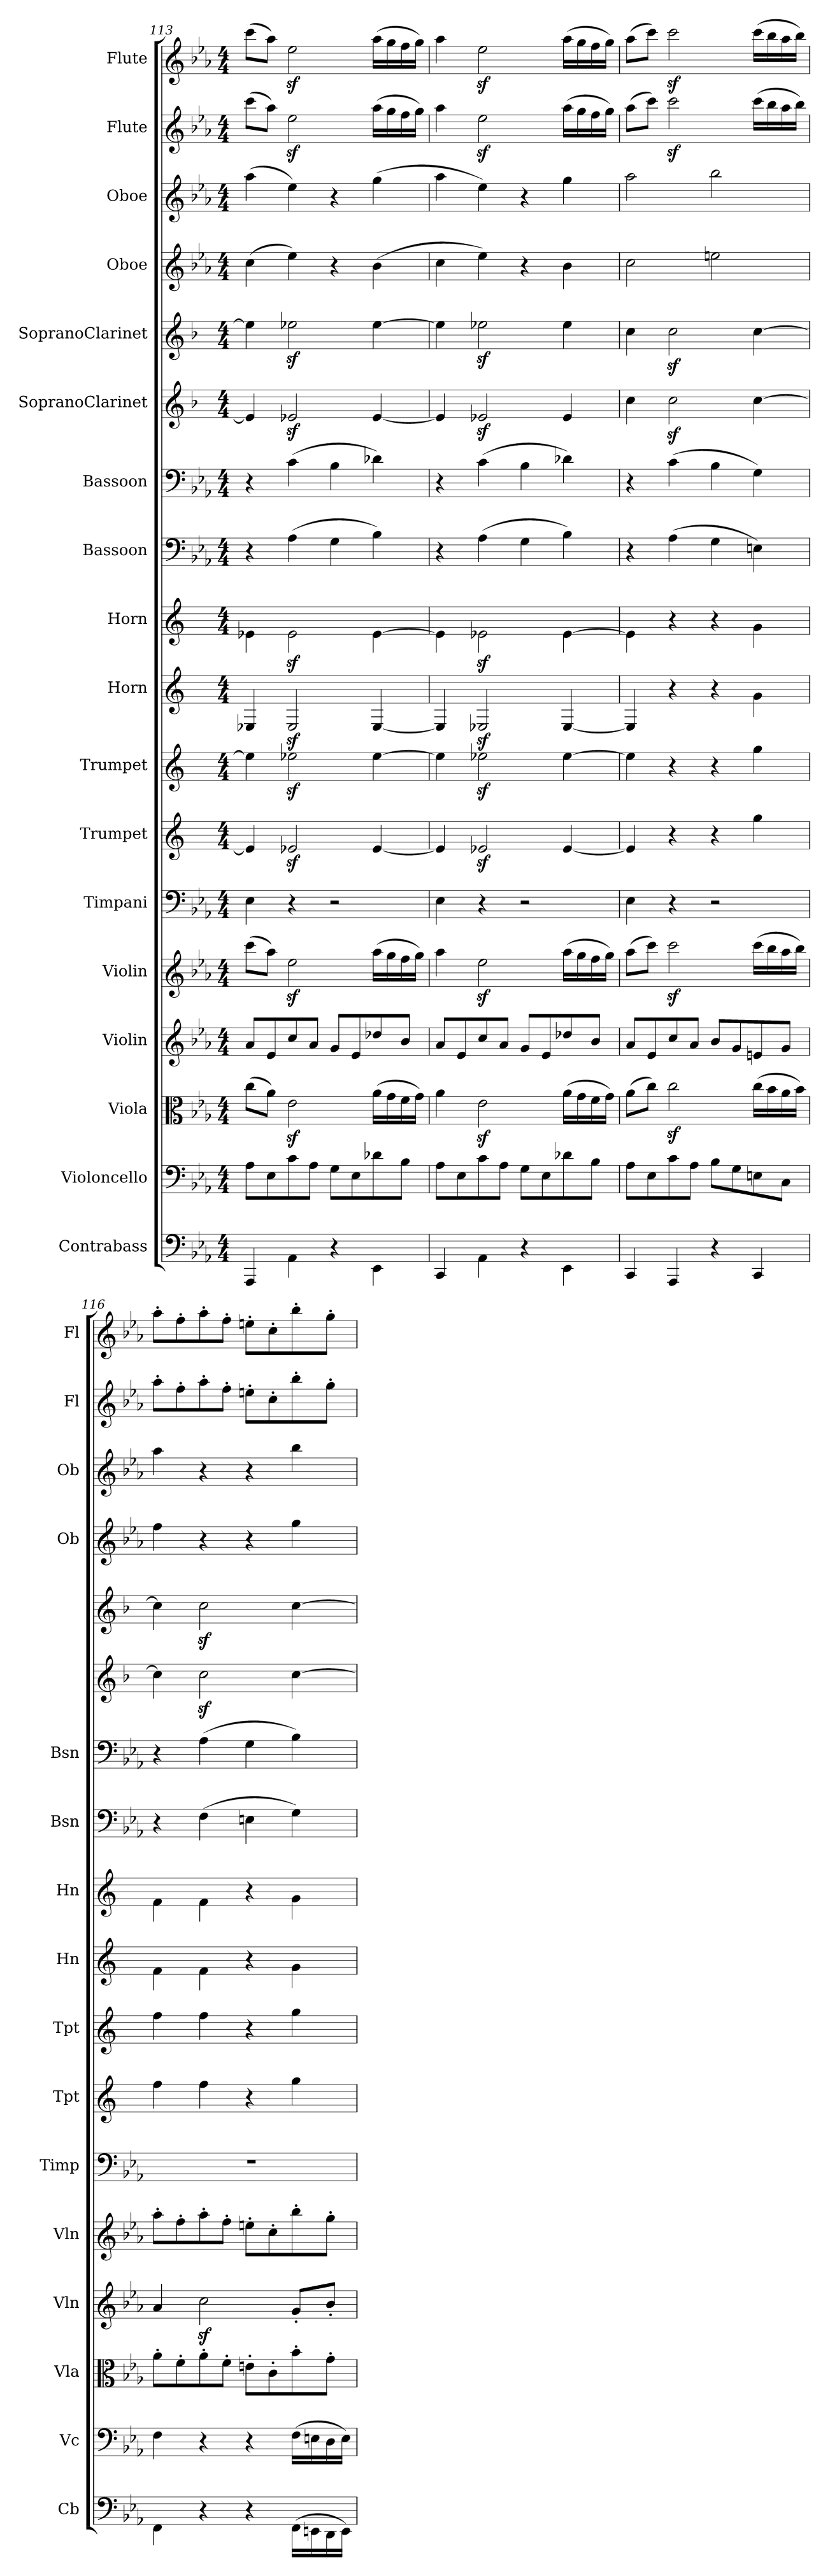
**kern	**kern	**kern	**kern	**kern	**kern	**kern	**kern	**kern	**kern	**kern	**kern	**kern	**kern	**kern	**kern	**kern	**kern
*part18	*part17	*part16	*part15	*part14	*part13	*part12	*part11	*part10	*part9	*part8	*part7	*part6	*part5	*part4	*part3	*part2	*part1
*staff18	*staff17	*staff16	*staff15	*staff14	*staff13	*staff12	*staff11	*staff10	*staff9	*staff8	*staff7	*staff6	*staff5	*staff4	*staff3	*staff2	*staff1
*I"Contrabass	*I"Violoncello	*I"Viola	*I"Violin	*I"Violin	*I"Timpani	*I"Trumpet	*I"Trumpet	*I"Horn	*I"Horn	*I"Bassoon	*I"Bassoon	*I"SopranoClarinet	*I"SopranoClarinet	*I"Oboe	*I"Oboe	*I"Flute	*I"Flute
*I'Cb	*I'Vc	*I'Vla	*I'Vln	*I'Vln	*I'Timp	*I'Tpt	*I'Tpt	*I'Hn	*I'Hn	*I'Bsn	*I'Bsn	*	*	*I'Ob	*I'Ob	*I'Fl	*I'Fl
*clefF4	*clefF4	*clefC3	*clefG2	*clefG2	*clefF4	*clefG2	*clefG2	*clefG2	*clefG2	*clefF4	*clefF4	*clefG2	*clefG2	*clefG2	*clefG2	*clefG2	*clefG2
*k[b-e-a-]	*k[b-e-a-]	*k[b-e-a-]	*k[b-e-a-]	*k[b-e-a-]	*k[b-e-a-]	*k[]	*k[]	*k[]	*k[]	*k[b-e-a-]	*k[b-e-a-]	*k[b-]	*k[b-]	*k[b-e-a-]	*k[b-e-a-]	*k[b-e-a-]	*k[b-e-a-]
*M4/4	*M4/4	*M4/4	*M4/4	*M4/4	*M4/4	*M4/4	*M4/4	*M4/4	*M4/4	*M4/4	*M4/4	*M4/4	*M4/4	*M4/4	*M4/4	*M4/4	*M4/4
=113	=113	=113	=113	=113	=113	=113	=113	=113	=113	=113	=113	=113	=113	=113	=113	=113	=113
4AAA-/	8A-\L	(8cc\L	8a-/L	(8ccc\L	4E-\	4e-/]	4ee-\]	4E-X/	4e-X\	4r	4r	4e-/]	4ee-\]	(4cc\	(4aa-\	(8ccc\L	(8ccc\L
.	8E-\	8a-\J)	8e-/	8aa-\J)	.	.	.	.	.	.	.	.	.	.	.	8aa-\J)	8aa-\J)
4AA-\	8c\	2e-z\	8cc/	2ee-z\	4r	2e-Xz/	2ee-Xz\	2E-z/	2e-z\	(4A-\	(4c\	2e-Xz/	2ee-Xz\	4ee-\)	4ee-\)	2ee-z\	2ee-z\
.	8A-\J	.	8a-/J	.	.	.	.	.	.	.	.	.	.	.	.	.	.
4r	8G\L	.	8g/L	.	2r	.	.	.	.	4G\	4B-\	.	.	4r	4r	.	.
.	8E-\	.	8e-/	.	.	.	.	.	.	.	.	.	.	.	.	.	.
4EE-\	8d-X\	(16a-\LL	8dd-X/	(16aa-\LL	.	[4e-/	[4ee-\	[4E-/	[4e-\	4B-\)	4d-X\)	[4e-/	[4ee-\	(4b-\	(4gg\	(16aa-\LL	(16aa-\LL
.	.	16g\	.	16gg\	.	.	.	.	.	.	.	.	.	.	.	16gg\	16gg\
.	8B-\J	16f\	8b-/J	16ff\	.	.	.	.	.	.	.	.	.	.	.	16ff\	16ff\
.	.	16g\JJ)	.	16gg\JJ)	.	.	.	.	.	.	.	.	.	.	.	16gg\JJ)	16gg\JJ)
=114	=114	=114	=114	=114	=114	=114	=114	=114	=114	=114	=114	=114	=114	=114	=114	=114	=114
4CC/	8A-\L	4a-\	8a-/L	4aa-\	4E-\	4e-/]	4ee-\]	4E-/]	4e-\]	4r	4r	4e-/]	4ee-\]	4cc\	4aa-\	4aa-\	4aa-\
.	8E-\	.	8e-/	.	.	.	.	.	.	.	.	.	.	.	.	.	.
4AA-\	8c\	2e-z\	8cc/	2ee-z\	4r	2e-Xz/	2ee-Xz\	2E-Xz/	2e-Xz\	(4A-\	(4c\	2e-Xz/	2ee-Xz\	4ee-\)	4ee-\)	2ee-z\	2ee-z\
.	8A-\J	.	8a-/J	.	.	.	.	.	.	.	.	.	.	.	.	.	.
4r	8G\L	.	8g/L	.	2r	.	.	.	.	4G\	4B-\	.	.	4r	4r	.	.
.	8E-\	.	8e-/	.	.	.	.	.	.	.	.	.	.	.	.	.	.
4EE-\	8d-X\	(16a-\LL	8dd-X/	(16aa-\LL	.	[4e-/	[4ee-\	[4E-/	[4e-\	4B-\)	4d-X\)	4e-/	4ee-\	4b-\	4gg\	(16aa-\LL	(16aa-\LL
.	.	16g\	.	16gg\	.	.	.	.	.	.	.	.	.	.	.	16gg\	16gg\
.	8B-\J	16f\	8b-/J	16ff\	.	.	.	.	.	.	.	.	.	.	.	16ff\	16ff\
.	.	16g\JJ)	.	16gg\JJ)	.	.	.	.	.	.	.	.	.	.	.	16gg\JJ)	16gg\JJ)
=115	=115	=115	=115	=115	=115	=115	=115	=115	=115	=115	=115	=115	=115	=115	=115	=115	=115
4CC/	8A-\L	(8a-\L	8a-/L	(8aa-\L	4E-\	4e-/]	4ee-\]	4E-/]	4e-\]	4r	4r	4cc\	4cc\	2cc\	2aa-\	(8aa-\L	(8aa-\L
.	8E-\	8cc\J)	8e-/	8ccc\J)	.	.	.	.	.	.	.	.	.	.	.	8ccc\J)	8ccc\J)
4AAA-/	8c\	2ccz\	8cc/	2cccz\	4r	4r	4r	4r	4r	(4A-\	(4c\	2ccz\	2ccz\	.	.	2cccz\	2cccz\
.	8A-\J	.	8a-/J	.	.	.	.	.	.	.	.	.	.	.	.	.	.
4r	8B-\L	.	8b-/L	.	2r	4r	4r	4r	4r	4G\	4B-\	.	.	2een\	2bb-\	.	.
.	8G\	.	8g/	.	.	.	.	.	.	.	.	.	.	.	.	.	.
4CC/	8En\	(16cc\LL	8en/	(16ccc\LL	.	4gg\	4gg\	4g\	4g\	4En\)	4G\)	[4cc\	[4cc\	.	.	(16ccc\LL	(16ccc\LL
.	.	16b-\	.	16bb-\	.	.	.	.	.	.	.	.	.	.	.	16bb-\	16bb-\
.	8C\J	16a-\	8g/J	16aa-\	.	.	.	.	.	.	.	.	.	.	.	16aa-\	16aa-\
.	.	16b-\JJ)	.	16bb-\JJ)	.	.	.	.	.	.	.	.	.	.	.	16bb-\JJ)	16bb-\JJ)
=116	=116	=116	=116	=116	=116	=116	=116	=116	=116	=116	=116	=116	=116	=116	=116	=116	=116
4FF\	4F\	8a-'\L	4a-/	8aa-'\L	1r	4ff\	4ff\	4f\	4f\	4r	4r	4cc\]	4cc\]	4ff\	4aa-\	8aa-'\L	8aa-'\L
.	.	8f'\	.	8ff'\	.	.	.	.	.	.	.	.	.	.	.	8ff'\	8ff'\
4r	4r	8a-'\	2ccz\	8aa-'\	.	4ff\	4ff\	4f\	4f\	(4F\	(4A-\	2ccz\	2ccz\	4r	4r	8aa-'\	8aa-'\
.	.	8f'\J	.	8ff'\J	.	.	.	.	.	.	.	.	.	.	.	8ff'\J	8ff'\J
4r	4r	8en'\L	.	8een'\L	.	4r	4r	4r	4r	4En\	4G\	.	.	4r	4r	8een'\L	8een'\L
.	.	8c'\	.	8cc'\	.	.	.	.	.	.	.	.	.	.	.	8cc'\	8cc'\
(16FF\LL	(16F\LL	8b-'\	8g'/L	8bb-'\	.	4gg\	4gg\	4g\	4g\	4G\)	4B-\)	[4cc\	[4cc\	4gg\	4bb-\	8bb-'\	8bb-'\
16EEn\	16En\	.	.	.	.	.	.	.	.	.	.	.	.	.	.	.	.
16DD\	16D\	8g'\J	8b-'/J	8gg'\J	.	.	.	.	.	.	.	.	.	.	.	8gg'\J	8gg'\J
16EE\JJ)	16E\JJ)	.	.	.	.	.	.	.	.	.	.	.	.	.	.	.	.
=	=	=	=	=	=	=	=	=	=	=	=	=	=	=	=	=	=
*-	*-	*-	*-	*-	*-	*-	*-	*-	*-	*-	*-	*-	*-	*-	*-	*-	*-
